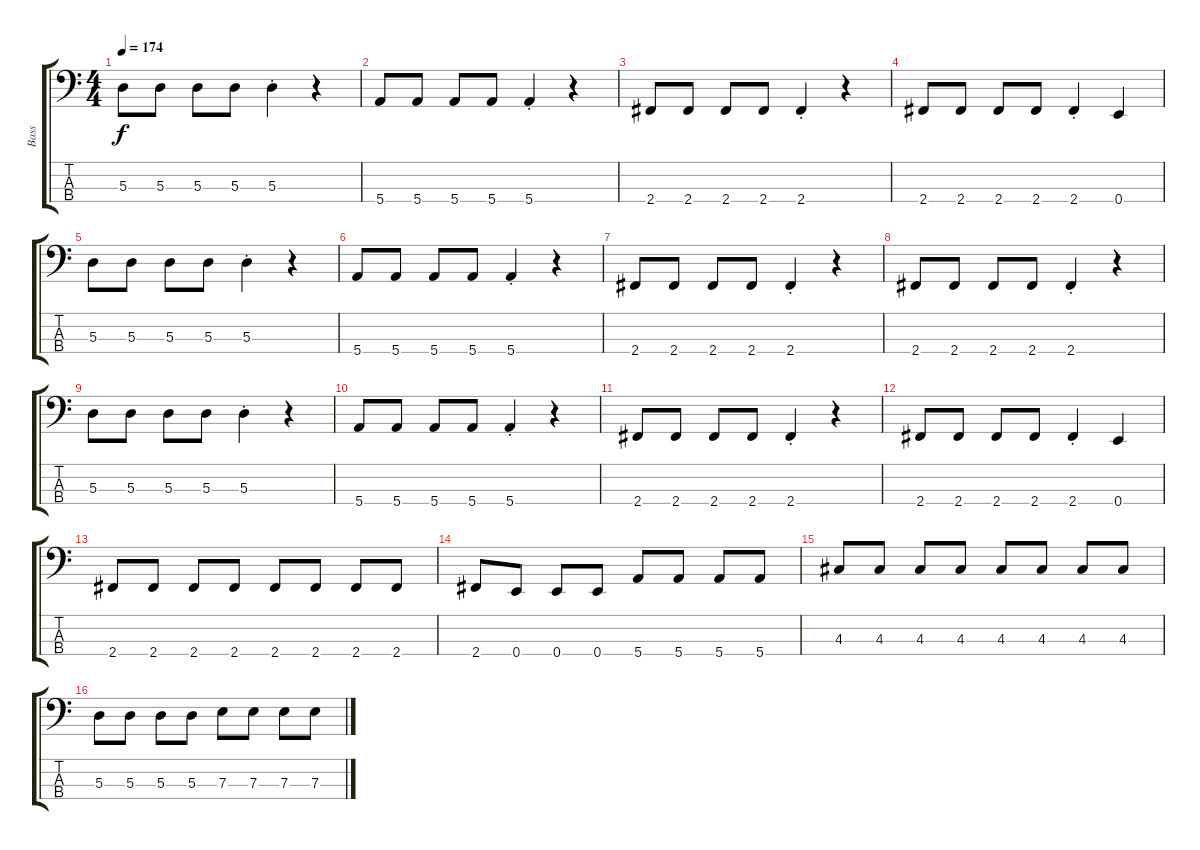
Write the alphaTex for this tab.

\track ("Bass" "Bass") {instrument electricbasspick}
\staff {score tabs}
\tuning (G2 D2 A1 E1) {hide}
\ts (4 4)
\tempo 174
\clef f4
\ks c
5.3.8{dy f} 5.3.8 5.3.8 5.3.8 5.3{st}.4 r.4 |
5.4.8 5.4.8 5.4.8 5.4.8 5.4{st}.4 r.4 |
2.4.8 2.4.8 2.4.8 2.4.8 2.4{st}.4 r.4 |
2.4.8 2.4.8 2.4.8 2.4.8 2.4{st}.4 0.4.4 |
5.3.8 5.3.8 5.3.8 5.3.8 5.3{st}.4 r.4 |
5.4.8 5.4.8 5.4.8 5.4.8 5.4{st}.4 r.4 |
2.4.8 2.4.8 2.4.8 2.4.8 2.4{st}.4 r.4 |
2.4.8 2.4.8 2.4.8 2.4.8 2.4{st}.4 r.4 |
5.3.8 5.3.8 5.3.8 5.3.8 5.3{st}.4 r.4 |
5.4.8 5.4.8 5.4.8 5.4.8 5.4{st}.4 r.4 |
2.4.8 2.4.8 2.4.8 2.4.8 2.4{st}.4 r.4 |
2.4.8 2.4.8 2.4.8 2.4.8 2.4{st}.4 0.4.4 |
2.4.8 2.4.8 2.4.8 2.4.8 2.4.8 2.4.8 2.4.8 2.4.8 |
2.4.8 0.4.8 0.4.8 0.4.8 5.4.8 5.4.8 5.4.8 5.4.8 |
4.3.8 4.3.8 4.3.8 4.3.8 4.3.8 4.3.8 4.3.8 4.3.8 |
5.3.8 5.3.8 5.3.8 5.3.8 7.3.8 7.3.8 7.3.8 7.3.8
